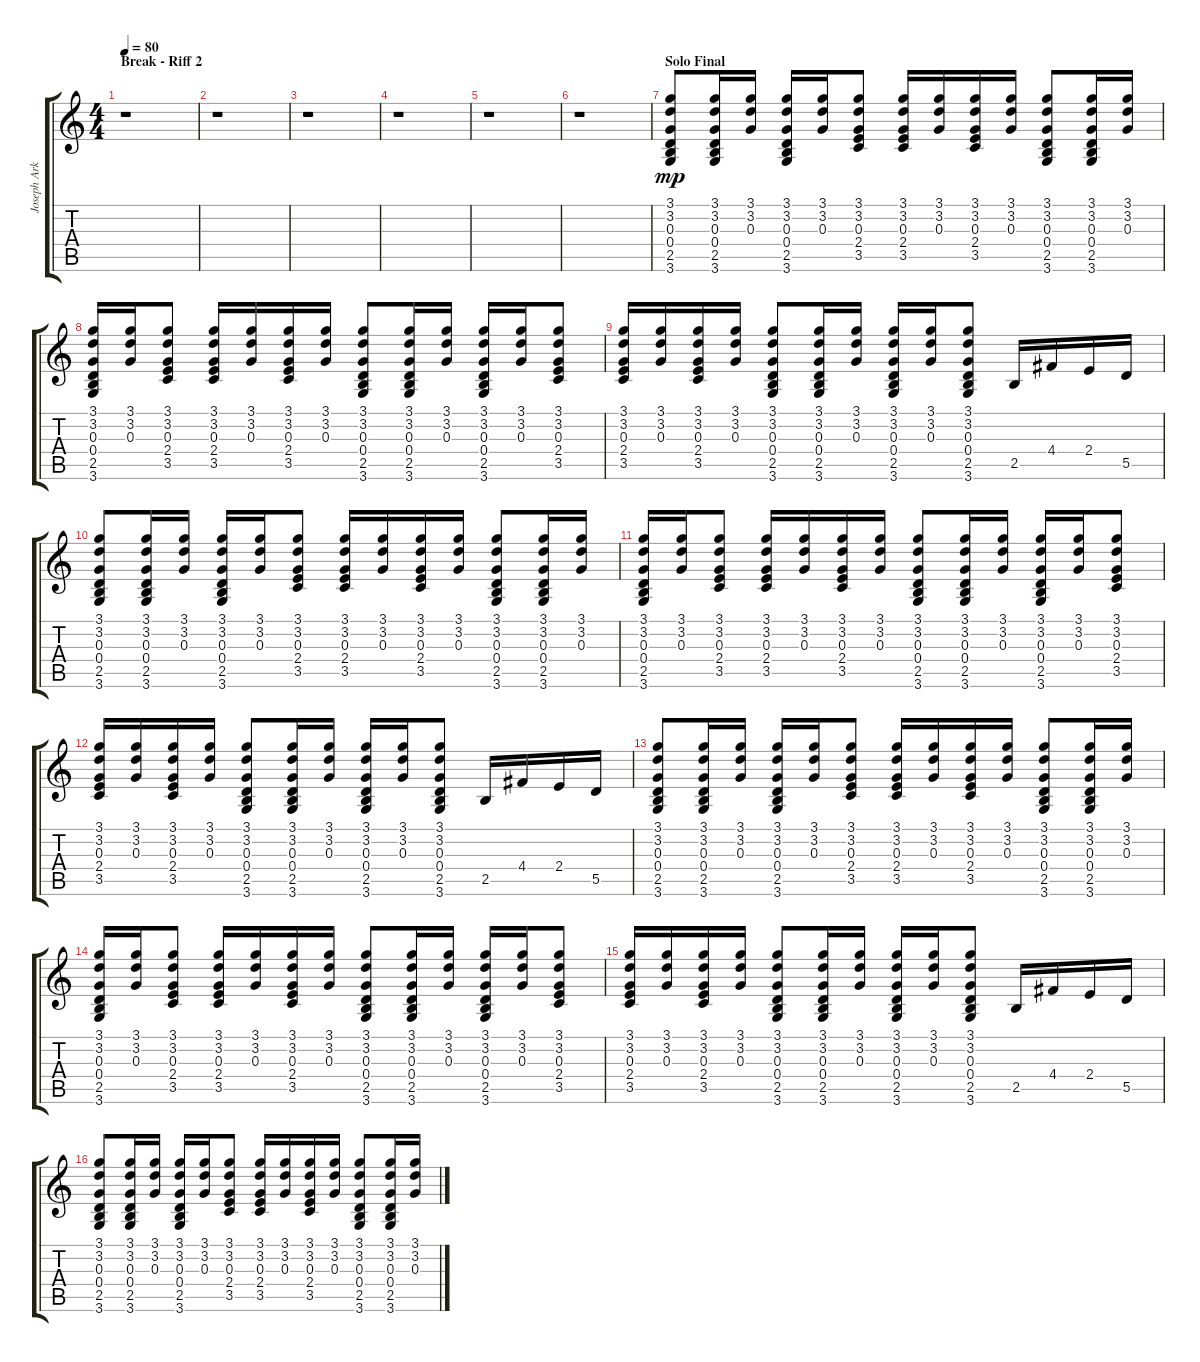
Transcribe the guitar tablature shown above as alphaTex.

\track ("Joseph Arkansas" "Joseph Ark") {instrument acousticguitarsteel}
\staff {score tabs}
\tuning (E4 B3 G3 D3 A2 E2) {hide}
\ts (4 4)
\section ("" "Break - Riff 2")
\tempo 80
\clef g2
\ks c
r.1{dy f} |
r.1 |
r.1 |
r.1 |
r.1 |
r.1 |
\section ("" "Solo Final")
(3.1 3.2 0.3 0.4 2.5 3.6).8{dy mp} (3.1 3.2 0.3 0.4 2.5 3.6).16 (3.1 3.2 0.3).16 (3.1 3.2 0.3 0.4 2.5 3.6).16 (3.1 3.2 0.3).16 (3.1 3.2 0.3 2.4 3.5).8 (3.1 3.2 0.3 2.4 3.5).16 (3.1 3.2 0.3).16 (3.1 3.2 0.3 2.4 3.5).16 (3.1 3.2 0.3).16 (3.1 3.2 0.3 0.4 2.5 3.6).8 (3.1 3.2 0.3 0.4 2.5 3.6).16 (3.1 3.2 0.3).16 |
(3.1 3.2 0.3 0.4 2.5 3.6).16 (3.1 3.2 0.3).16 (3.1 3.2 0.3 2.4 3.5).8 (3.1 3.2 0.3 2.4 3.5).16 (3.1 3.2 0.3).16 (3.1 3.2 0.3 2.4 3.5).16 (3.1 3.2 0.3).16 (3.1 3.2 0.3 0.4 2.5 3.6).8 (3.1 3.2 0.3 0.4 2.5 3.6).16 (3.1 3.2 0.3).16 (3.1 3.2 0.3 0.4 2.5 3.6).16 (3.1 3.2 0.3).16 (3.1 3.2 0.3 2.4 3.5).8 |
(3.1 3.2 0.3 2.4 3.5).16 (3.1 3.2 0.3).16 (3.1 3.2 0.3 2.4 3.5).16 (3.1 3.2 0.3).16 (3.1 3.2 0.3 0.4 2.5 3.6).8 (3.1 3.2 0.3 0.4 2.5 3.6).16 (3.1 3.2 0.3).16 (3.1 3.2 0.3 0.4 2.5 3.6).16 (3.1 3.2 0.3).16 (3.1 3.2 0.3 0.4 2.5 3.6).8 2.5.16 4.4.16 2.4.16 5.5.16 |
(3.1 3.2 0.3 0.4 2.5 3.6).8 (3.1 3.2 0.3 0.4 2.5 3.6).16 (3.1 3.2 0.3).16 (3.1 3.2 0.3 0.4 2.5 3.6).16 (3.1 3.2 0.3).16 (3.1 3.2 0.3 2.4 3.5).8 (3.1 3.2 0.3 2.4 3.5).16 (3.1 3.2 0.3).16 (3.1 3.2 0.3 2.4 3.5).16 (3.1 3.2 0.3).16 (3.1 3.2 0.3 0.4 2.5 3.6).8 (3.1 3.2 0.3 0.4 2.5 3.6).16 (3.1 3.2 0.3).16 |
(3.1 3.2 0.3 0.4 2.5 3.6).16 (3.1 3.2 0.3).16 (3.1 3.2 0.3 2.4 3.5).8 (3.1 3.2 0.3 2.4 3.5).16 (3.1 3.2 0.3).16 (3.1 3.2 0.3 2.4 3.5).16 (3.1 3.2 0.3).16 (3.1 3.2 0.3 0.4 2.5 3.6).8 (3.1 3.2 0.3 0.4 2.5 3.6).16 (3.1 3.2 0.3).16 (3.1 3.2 0.3 0.4 2.5 3.6).16 (3.1 3.2 0.3).16 (3.1 3.2 0.3 2.4 3.5).8 |
(3.1 3.2 0.3 2.4 3.5).16 (3.1 3.2 0.3).16 (3.1 3.2 0.3 2.4 3.5).16 (3.1 3.2 0.3).16 (3.1 3.2 0.3 0.4 2.5 3.6).8 (3.1 3.2 0.3 0.4 2.5 3.6).16 (3.1 3.2 0.3).16 (3.1 3.2 0.3 0.4 2.5 3.6).16 (3.1 3.2 0.3).16 (3.1 3.2 0.3 0.4 2.5 3.6).8 2.5.16 4.4.16 2.4.16 5.5.16 |
(3.1 3.2 0.3 0.4 2.5 3.6).8 (3.1 3.2 0.3 0.4 2.5 3.6).16 (3.1 3.2 0.3).16 (3.1 3.2 0.3 0.4 2.5 3.6).16 (3.1 3.2 0.3).16 (3.1 3.2 0.3 2.4 3.5).8 (3.1 3.2 0.3 2.4 3.5).16 (3.1 3.2 0.3).16 (3.1 3.2 0.3 2.4 3.5).16 (3.1 3.2 0.3).16 (3.1 3.2 0.3 0.4 2.5 3.6).8 (3.1 3.2 0.3 0.4 2.5 3.6).16 (3.1 3.2 0.3).16 |
(3.1 3.2 0.3 0.4 2.5 3.6).16 (3.1 3.2 0.3).16 (3.1 3.2 0.3 2.4 3.5).8 (3.1 3.2 0.3 2.4 3.5).16 (3.1 3.2 0.3).16 (3.1 3.2 0.3 2.4 3.5).16 (3.1 3.2 0.3).16 (3.1 3.2 0.3 0.4 2.5 3.6).8 (3.1 3.2 0.3 0.4 2.5 3.6).16 (3.1 3.2 0.3).16 (3.1 3.2 0.3 0.4 2.5 3.6).16 (3.1 3.2 0.3).16 (3.1 3.2 0.3 2.4 3.5).8 |
(3.1 3.2 0.3 2.4 3.5).16 (3.1 3.2 0.3).16 (3.1 3.2 0.3 2.4 3.5).16 (3.1 3.2 0.3).16 (3.1 3.2 0.3 0.4 2.5 3.6).8 (3.1 3.2 0.3 0.4 2.5 3.6).16 (3.1 3.2 0.3).16 (3.1 3.2 0.3 0.4 2.5 3.6).16 (3.1 3.2 0.3).16 (3.1 3.2 0.3 0.4 2.5 3.6).8 2.5.16 4.4.16 2.4.16 5.5.16 |
(3.1 3.2 0.3 0.4 2.5 3.6).8 (3.1 3.2 0.3 0.4 2.5 3.6).16 (3.1 3.2 0.3).16 (3.1 3.2 0.3 0.4 2.5 3.6).16 (3.1 3.2 0.3).16 (3.1 3.2 0.3 2.4 3.5).8 (3.1 3.2 0.3 2.4 3.5).16 (3.1 3.2 0.3).16 (3.1 3.2 0.3 2.4 3.5).16 (3.1 3.2 0.3).16 (3.1 3.2 0.3 0.4 2.5 3.6).8 (3.1 3.2 0.3 0.4 2.5 3.6).16 (3.1 3.2 0.3).16
